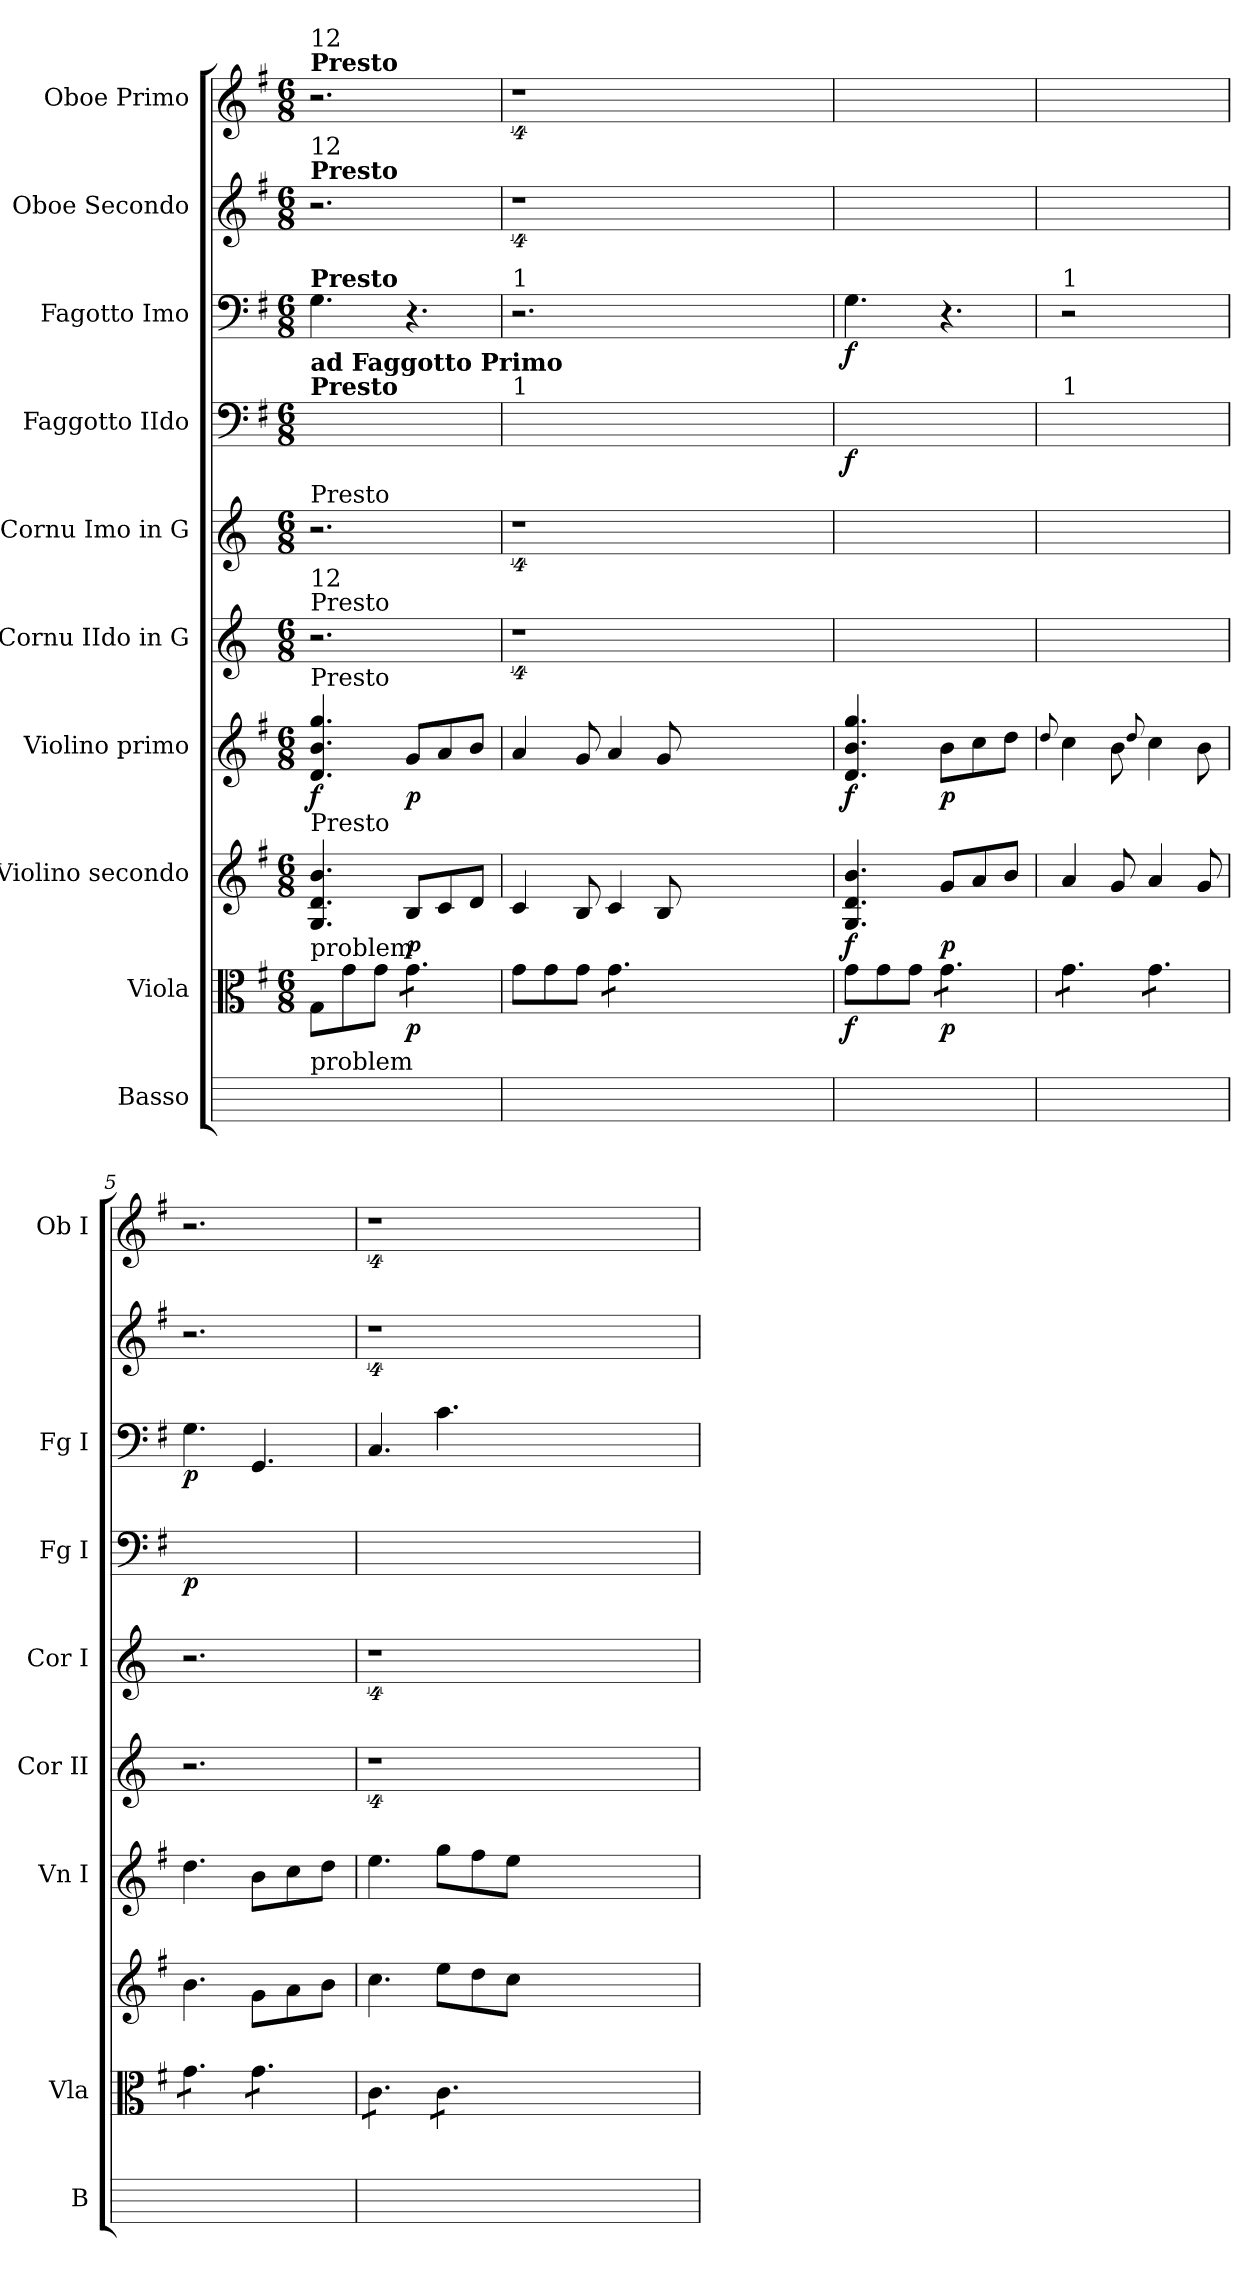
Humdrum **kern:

**kern	**kern	**dynam	**kern	**dynam	**kern	**dynam	**kern	**kern	**kern	**dynam	**kern	**dynam	**kern	**kern
*part10	*part9	*part9	*part8	*part8	*part7	*part7	*part6	*part5	*part4	*part4	*part3	*part3	*part2	*part1
*staff10	*staff9	*staff9	*staff8	*staff8	*staff7	*staff7	*staff6	*staff5	*staff4	*staff4	*staff3	*staff3	*staff2	*staff1
*I"Basso	*I"Viola	*	*I"Violino secondo	*	*I"Violino primo	*	*I"Cornu IIdo in G	*I"Cornu Imo in G	*I"Faggotto IIdo	*	*I"Fagotto Imo	*	*I"Oboe Secondo	*I"Oboe Primo
*I'B	*I'Vla	*	*	*	*I'Vn I	*	*I'Cor II	*I'Cor I	*I'Fg I	*	*I'Fg I	*	*	*I'Ob I
*	*clefC3	*	*clefG2	*	*clefG2	*	*clefG2	*clefG2	*clefF4	*	*clefF4	*	*clefG2	*clefG2
*	*	*	*	*	*	*	*ITrd3c5	*ITrd3c5	*	*	*	*	*	*
*	*k[f#]	*	*k[f#]	*	*k[f#]	*	*k[f#]	*k[f#]	*k[f#]	*	*k[f#]	*	*k[f#]	*k[f#]
*	*G:	*	*G:	*	*G:	*	*	*	*G:	*	*G:	*	*G:	*G:
*	*M6/8	*	*M6/8	*	*M6/8	*	*M6/8	*M6/8	*M6/8	*	*M6/8	*	*M6/8	*M6/8
=1	=1	=1	=1	=1	=1	=1	=1	=1	=1	=1	=1	=1	=1	=1
!	!	!	!	!	!	!	!	!	!	!	!	!	!	!LO:TX:a:B:t=Presto
!	!	!	!	!	!	!	!	!	!	!	!	!	!	!LO:TX:a:t=12
!	!	!	!	!	!	!	!	!	!	!	!	!	!LO:TX:a:B:t=Presto	!
!	!	!	!	!	!	!	!	!	!	!	!	!	!LO:TX:a:t=12	!
!	!	!	!	!	!	!	!	!	!	!	!LO:TX:a:B:t=Presto	!	!	!
!	!	!	!	!	!	!	!	!	!LO:TX:a:B:t=Presto	!	!	!	!	!
!	!	!	!	!	!	!	!	!	!LO:TX:a:B:t=ad Faggotto Primo	!	!	!	!	!
!	!	!	!	!	!	!	!	!LO:TX:a:t=Presto	!	!	!	!	!	!
!	!	!	!	!	!	!	!LO:TX:a:t=Presto	!	!	!	!	!	!	!
!	!	!	!	!	!	!	!LO:TX:a:t=12	!	!	!	!	!	!	!
!	!	!	!	!	!LO:TX:a:t=Presto	!	!	!	!	!	!	!	!	!
!	!	!	!LO:TX:a:t=Presto	!	!	!	!	!	!	!	!	!	!	!
!	!LO:TX:a:t=problem	!	!	!	!	!	!	!	!	!	!	!	!	!
!LO:TX:a:t=problem	!	!	!	!	!	!	!	!	!	!	!	!	!	!
2.ryy	8G/L	for	4.G/ 4.d/ 4.b/	.	4.d/ 4.b/ 4.gg/	f	2.r	2.r	4.G\yy	.	4.G\	.	2.r	2.r
.	8g\	.	.	.	.	.	.	.	.	.	.	.	.	.
.	8g\J	.	.	.	.	.	.	.	.	.	.	.	.	.
*	*tremolo	*	*	*	*	*	*	*	*	*	*	*	*	*
.	8g\L	p	8B/L	p	8g/L	p	.	.	4.ryy	.	4.r	.	.	.
.	8g\	.	8c/	.	8a/	.	.	.	.	.	.	.	.	.
.	8g\J	.	8d/J	.	8b/J	.	.	.	.	.	.	.	.	.
*	*Xtremolo	*	*	*	*	*	*	*	*	*	*	*	*	*
=2	=2	=2	=2	=2	=2	=2	=2	=2	=2	=2	=2	=2	=2	=2
!	!	!	!	!	!	!	!	!	!	!	!LO:TX:a:t=1	!	!	!
!	!	!	!	!	!	!	!	!	!LO:TX:a:t=1	!	!	!	!	!
2.ryy	8g\L	.	4c/	.	4a/	.	4%9r	4%9r	2.ryy	.	2.r	.	4%9r	4%9r
.	8g\	.	.	.	.	.	.	.	.	.	.	.	.	.
.	8g\J	.	8B/	.	8g/	.	.	.	.	.	.	.	.	.
*	*tremolo	*	*	*	*	*	*	*	*	*	*	*	*	*
.	8g\L	.	4c/	.	4a/	.	.	.	.	.	.	.	.	.
.	8g\	.	.	.	.	.	.	.	.	.	.	.	.	.
.	8g\J	.	8B/	.	8g/	.	.	.	.	.	.	.	.	.
*	*Xtremolo	*	*	*	*	*	*	*	*	*	*	*	*	*
1.ryy	1.ryy	.	1.ryy	.	1.ryy	.	.	.	1.ryy	.	1.ryy	.	.	.
=3	=3	=3	=3	=3	=3	=3	=3	=3	=3	=3	=3	=3	=3	=3
2.ryy	8g\L	f	4.G/ 4.d/ 4.b/	f	4.d/ 4.b/ 4.gg/	f	2.ryy	2.ryy	4.G\yy	f	4.G\	f	2.ryy	2.ryy
.	8g\	.	.	.	.	.	.	.	.	.	.	.	.	.
.	8g\J	.	.	.	.	.	.	.	.	.	.	.	.	.
*	*tremolo	*	*	*	*	*	*	*	*	*	*	*	*	*
.	8g\L	p	8g/L	p	8b\L	p	.	.	4.ryy	.	4.r	.	.	.
.	8g\	.	8a/	.	8cc\	.	.	.	.	.	.	.	.	.
.	8g\J	.	8b/J	.	8dd\J	.	.	.	.	.	.	.	.	.
=4	=4	=4	=4	=4	=4	=4	=4	=4	=4	=4	=4	=4	=4	=4
.	.	.	.	.	8qqdd/	.	.	.	.	.	.	.	.	.
!	!	!	!	!	!	!	!	!	!	!	!LO:TX:a:t=1	!	!	!
!	!	!	!	!	!	!	!	!	!LO:TX:a:t=1	!	!	!	!	!
!	!	!	!	!	!	!	!	!	!LO:N:vis=2	!	!LO:N:vis=2	!	!	!
2.ryy	8g\L	.	4a/	.	4cc\	.	2.ryy	2.ryy	2.ryy	.	2.r	.	2.ryy	2.ryy
.	8g\	.	.	.	.	.	.	.	.	.	.	.	.	.
.	8g\J	.	8g/	.	8b\	.	.	.	.	.	.	.	.	.
.	.	.	.	.	8qqdd/	.	.	.	.	.	.	.	.	.
.	8g\L	.	4a/	.	4cc\	.	.	.	.	.	.	.	.	.
.	8g\	.	.	.	.	.	.	.	.	.	.	.	.	.
.	8g\J	.	8g/	.	8b\	.	.	.	.	.	.	.	.	.
=5	=5	=5	=5	=5	=5	=5	=5	=5	=5	=5	=5	=5	=5	=5
2.ryy	8g\L	.	4.b\	.	4.dd\	.	2.r	2.r	4.G\yy	p	4.G\	p	2.r	2.r
.	8g\	.	.	.	.	.	.	.	.	.	.	.	.	.
.	8g\J	.	.	.	.	.	.	.	.	.	.	.	.	.
.	8g\L	.	8g\L	.	8b\L	.	.	.	4.GG/yy	.	4.GG/	.	.	.
.	8g\	.	8a\	.	8cc\	.	.	.	.	.	.	.	.	.
.	8g\J	.	8b\J	.	8dd\J	.	.	.	.	.	.	.	.	.
=6	=6	=6	=6	=6	=6	=6	=6	=6	=6	=6	=6	=6	=6	=6
2.ryy	8c\L	.	4.cc\	.	4.ee\	.	4%9r	4%9r	4.C/yy	.	4.C/	.	4%9r	4%9r
.	8c\	.	.	.	.	.	.	.	.	.	.	.	.	.
.	8c\J	.	.	.	.	.	.	.	.	.	.	.	.	.
.	8c\L	.	8ee\L	.	8gg\L	.	.	.	4.c\yy	.	4.c\	.	.	.
.	8c\	.	8dd\	.	8ff#\	.	.	.	.	.	.	.	.	.
.	8c\J	.	8cc\J	.	8ee\J	.	.	.	.	.	.	.	.	.
*	*Xtremolo	*	*	*	*	*	*	*	*	*	*	*	*	*
1.ryy	1.ryy	.	1.ryy	.	1.ryy	.	.	.	1.ryy	.	1.ryy	.	.	.
=	=	=	=	=	=	=	=	=	=	=	=	=	=	=
*-	*-	*-	*-	*-	*-	*-	*-	*-	*-	*-	*-	*-	*-	*-
